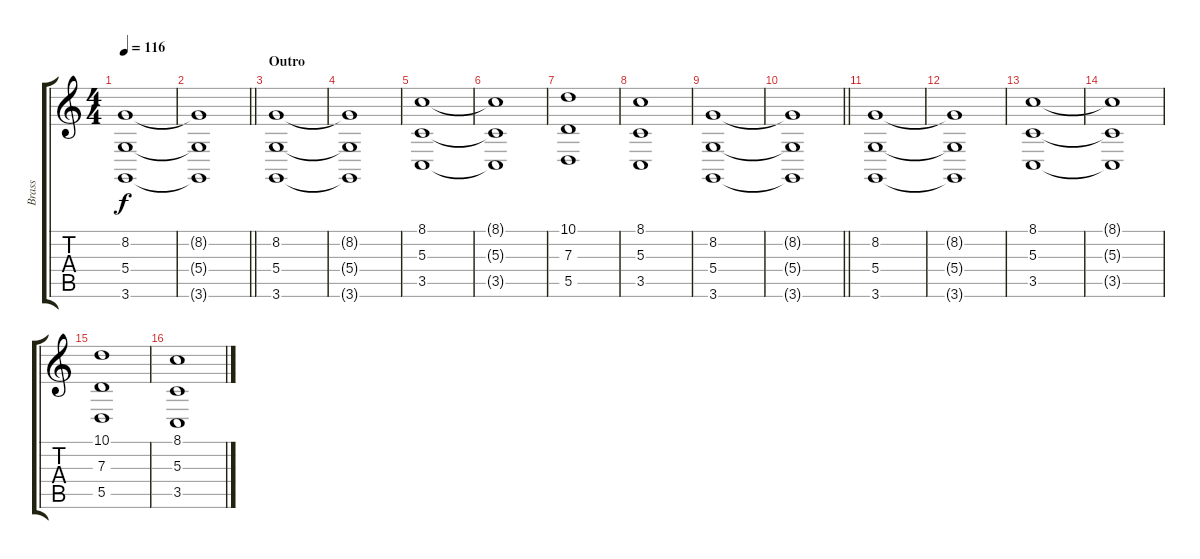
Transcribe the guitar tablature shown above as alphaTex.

\track ("Brass" "Brass") {instrument choiraahs}
\staff {score tabs}
\tuning (E4 B3 G3 D3 A2 E2) {hide}
\ts (4 4)
\tempo 116
\clef g2
\ks c
(8.2 5.4 3.6).1{dy f} |
\barLineRight lightlight
(8.2{t} 5.4{t} 3.6{t}).1 |
\section ("" "Outro")
(8.2 5.4 3.6).1 |
(8.2{t} 5.4{t} 3.6{t}).1 |
(8.1 5.3 3.5).1 |
(8.1{t} 5.3{t} 3.5{t}).1 |
(10.1 7.3 5.5).1 |
(8.1 5.3 3.5).1 |
(8.2 5.4 3.6).1 |
\barLineRight lightlight
(8.2{t} 5.4{t} 3.6{t}).1 |
(8.2 5.4 3.6).1 |
(8.2{t} 5.4{t} 3.6{t}).1 |
(8.1 5.3 3.5).1 |
(8.1{t} 5.3{t} 3.5{t}).1 |
(10.1 7.3 5.5).1 |
(8.1 5.3 3.5).1
